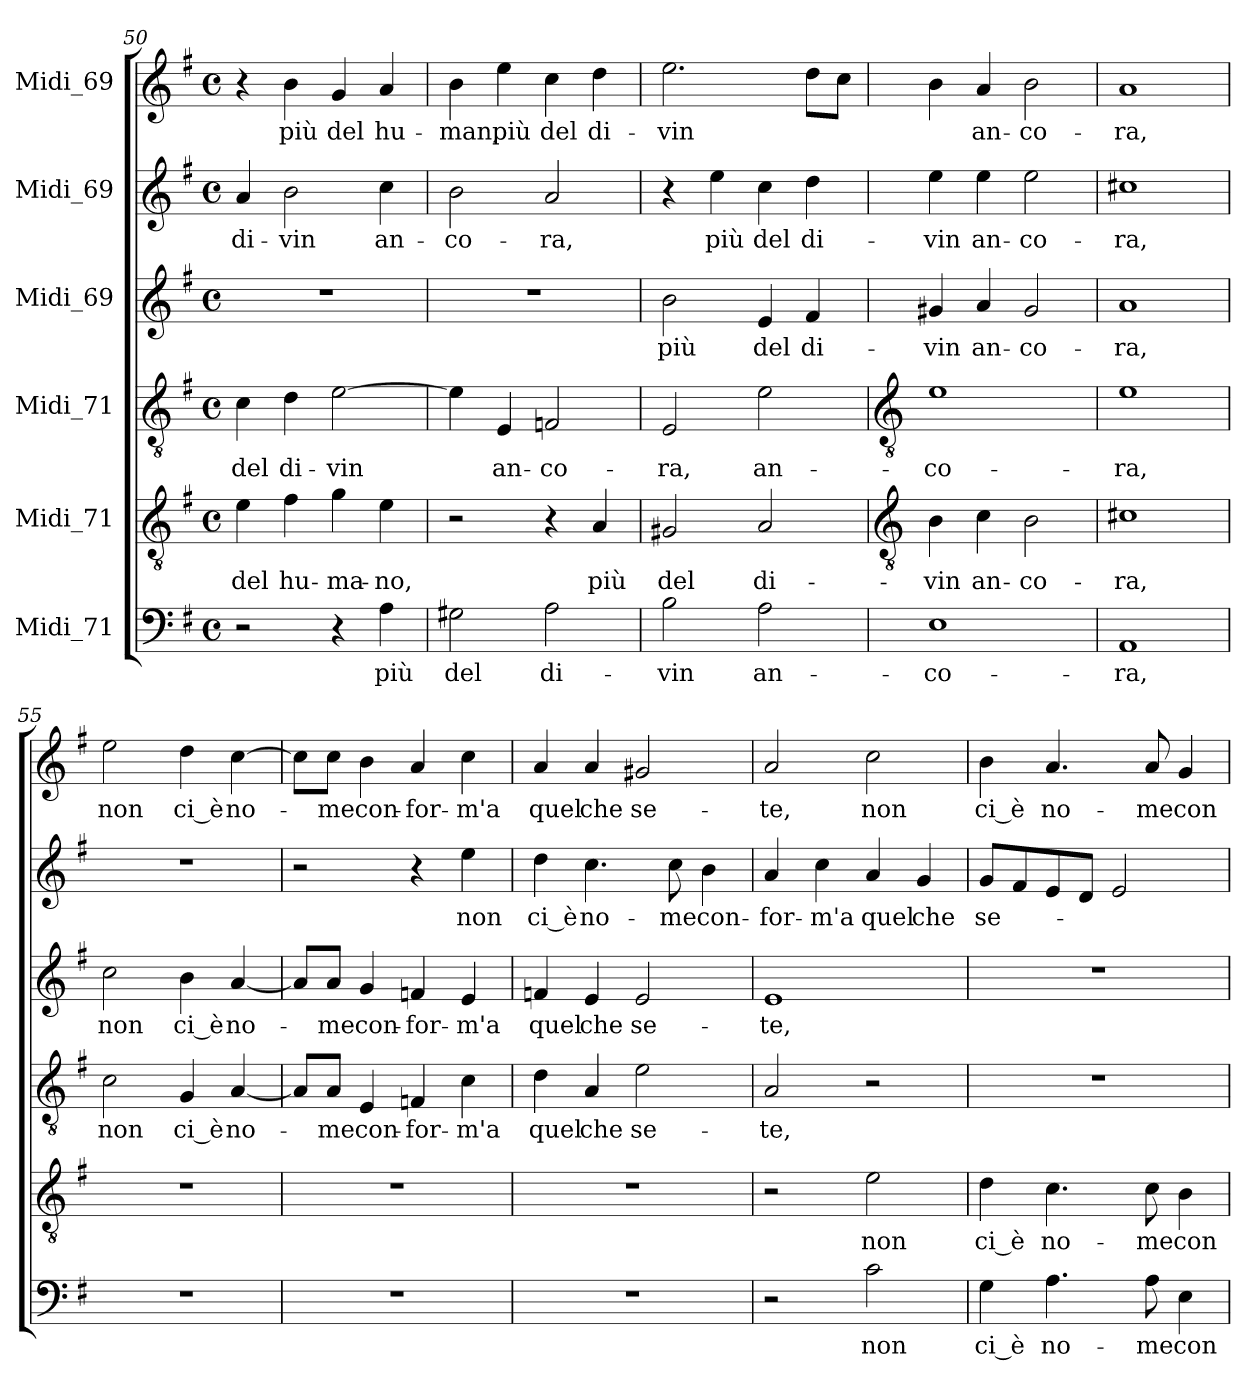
**kern	**text	**kern	**text	**kern	**text	**kern	**text	**kern	**text	**kern	**text
*part6	*part6	*part5	*part5	*part4	*part4	*part3	*part3	*part2	*part2	*part1	*part1
*staff6	*staff6	*staff5	*staff5	*staff4	*staff4	*staff3	*staff3	*staff2	*staff2	*staff1	*staff1
*I"Midi_71	*	*I"Midi_71	*	*I"Midi_71	*	*I"Midi_69	*	*I"Midi_69	*	*I"Midi_69	*
*clefF4	*	*clefGv2	*	*clefGv2	*	*clefG2	*	*clefG2	*	*clefG2	*
*k[f#]	*	*k[f#]	*	*k[f#]	*	*k[f#]	*	*k[f#]	*	*k[f#]	*
*G:	*	*G:	*	*G:	*	*G:	*	*G:	*	*G:	*
*M4/4	*	*M4/4	*	*M4/4	*	*M4/4	*	*M4/4	*	*M4/4	*
*met(c)	*	*met(c)	*	*met(c)	*	*met(c)	*	*met(c)	*	*met(c)	*
=50	=50	=50	=50	=50	=50	=50	=50	=50	=50	=50	=50
!	!	!	!LO:LY:b	!	!LO:LY:b	!	!	!	!LO:LY:b	!	!
2r	.	4e	del	4c	del	1r	.	4a	di-	4r	.
!	!	!	!LO:LY:b	!	!LO:LY:b	!	!	!	!LO:LY:b	!	!LO:LY:b
.	.	4f#	hu-	4d	di-	.	.	2b	-vin	4b	più
!	!	!	!LO:LY:b	!	!LO:LY:b	!	!	!	!	!	!LO:LY:b
4r	.	4g	-ma-	[2e	-vin	.	.	.	.	4g	del
!	!LO:LY:b	!	!LO:LY:b	!	!	!	!	!	!LO:LY:b	!	!LO:LY:b
4A	più	4e	-no,	.	.	.	.	4cc	an-	4a	hu-
=51	=51	=51	=51	=51	=51	=51	=51	=51	=51	=51	=51
!	!LO:LY:b	!	!	!	!	!	!	!	!LO:LY:b	!	!LO:LY:b
2G#X	del	2r	.	4e]	.	1r	.	2b	-co-	4b	-man,
!	!	!	!	!	!LO:LY:b	!	!	!	!	!	!LO:LY:b
.	.	.	.	4E	an-	.	.	.	.	4ee	più
!	!LO:LY:b	!	!	!	!LO:LY:b	!	!	!	!LO:LY:b	!	!LO:LY:b
2A	di-	4r	.	2Fn	-co-	.	.	2a	-ra,	4cc	del
!	!	!	!LO:LY:b	!	!	!	!	!	!	!	!LO:LY:b
.	.	4A	più	.	.	.	.	.	.	4dd	di-
=52	=52	=52	=52	=52	=52	=52	=52	=52	=52	=52	=52
!	!LO:LY:b	!	!LO:LY:b	!	!LO:LY:b	!	!LO:LY:b	!	!	!	!LO:LY:b
2B	-vin	2G#X	del	2E	-ra,	2b	più	4r	.	2.ee	-vin
!	!	!	!	!	!	!	!	!	!LO:LY:b	!	!
.	.	.	.	.	.	.	.	4ee	più	.	.
!	!LO:LY:b	!	!LO:LY:b	!	!LO:LY:b	!	!LO:LY:b	!	!LO:LY:b	!	!
2A	an-	2A	di-	2e	an-	4e	del	4cc	del	.	.
!	!	!	!	!	!	!	!LO:LY:b	!	!LO:LY:b	!	!
.	.	.	.	.	.	4f#	di-	4dd	di-	8ddL	.
.	.	.	.	.	.	.	.	.	.	8ccJ	.
!!LO:LB:g=z
=53	=53	=53	=53	=53	=53	=53	=53	=53	=53	=53	=53
*	*	*clefGv2	*	*clefGv2	*	*	*	*	*	*	*
!	!LO:LY:b	!	!LO:LY:b	!	!LO:LY:b	!	!LO:LY:b	!	!LO:LY:b	!	!
1E	-co-	4B	-vin	1e	-co-	4g#X	-vin	4ee	-vin	4b	.
!	!	!	!LO:LY:b	!	!	!	!LO:LY:b	!	!LO:LY:b	!	!LO:LY:b
.	.	4c	an-	.	.	4a	an-	4ee	an-	4a	an-
!	!	!	!LO:LY:b	!	!	!	!LO:LY:b	!	!LO:LY:b	!	!LO:LY:b
.	.	2B	-co-	.	.	2g#	-co-	2ee	-co-	2b	-co-
=54	=54	=54	=54	=54	=54	=54	=54	=54	=54	=54	=54
!	!LO:LY:b	!	!LO:LY:b	!	!LO:LY:b	!	!LO:LY:b	!	!LO:LY:b	!	!LO:LY:b
1AA	-ra,	1c#X	-ra,	1e	-ra,	1a	-ra,	1cc#X	-ra,	1a	-ra,
=55	=55	=55	=55	=55	=55	=55	=55	=55	=55	=55	=55
!	!	!	!	!	!LO:LY:b	!	!LO:LY:b	!	!	!	!LO:LY:b
1r	.	1r	.	2c	non	2cc	non	1r	.	2ee	non
!	!	!	!	!	!LO:LY:b	!	!LO:LY:b	!	!	!	!LO:LY:b
.	.	.	.	4G	ci_è	4b	ci_è	.	.	4dd	ci_è
!	!	!	!	!	!LO:LY:b	!	!LO:LY:b	!	!	!	!LO:LY:b
.	.	.	.	[4A	no-	[4a	no-	.	.	[4cc	no-
=56	=56	=56	=56	=56	=56	=56	=56	=56	=56	=56	=56
1r	.	1r	.	8AL]	.	8aL]	.	2r	.	8ccL]	.
!	!	!	!	!	!LO:LY:b	!	!LO:LY:b	!	!	!	!LO:LY:b
.	.	.	.	8AJ	-me	8aJ	-me	.	.	8ccJ	-me
!	!	!	!	!	!LO:LY:b	!	!LO:LY:b	!	!	!	!LO:LY:b
.	.	.	.	4E	con-	4g	con-	.	.	4b	con-
!	!	!	!	!	!LO:LY:b	!	!LO:LY:b	!	!	!	!LO:LY:b
.	.	.	.	4Fn	-for-	4fn	-for-	4r	.	4a	-for-
!	!	!	!	!	!LO:LY:b	!	!LO:LY:b	!	!LO:LY:b	!	!LO:LY:b
.	.	.	.	4c	-m'a	4e	-m'a	4ee	non	4cc	-m'a
=57	=57	=57	=57	=57	=57	=57	=57	=57	=57	=57	=57
!	!	!	!	!	!LO:LY:b	!	!LO:LY:b	!	!LO:LY:b	!	!LO:LY:b
1r	.	1r	.	4d	quel	4fn	quel	4dd	ci_è	4a	quel
!	!	!	!	!	!LO:LY:b	!	!LO:LY:b	!	!LO:LY:b	!	!LO:LY:b
.	.	.	.	4A	che	4e	che	4.cc	no-	4a	che
!	!	!	!	!	!LO:LY:b	!	!LO:LY:b	!	!	!	!LO:LY:b
.	.	.	.	2e	se-	2e	se-	.	.	2g#X	se-
!	!	!	!	!	!	!	!	!	!LO:LY:b	!	!
.	.	.	.	.	.	.	.	8cc	-me	.	.
!	!	!	!	!	!	!	!	!	!LO:LY:b	!	!
.	.	.	.	.	.	.	.	4b	con-	.	.
=58	=58	=58	=58	=58	=58	=58	=58	=58	=58	=58	=58
!	!	!	!	!	!LO:LY:b	!	!LO:LY:b	!	!LO:LY:b	!	!LO:LY:b
2r	.	2r	.	2A	-te,	1e	-te,	4a	-for-	2a	-te,
!	!	!	!	!	!	!	!	!	!LO:LY:b	!	!
.	.	.	.	.	.	.	.	4cc	-m'a	.	.
!	!LO:LY:b	!	!LO:LY:b	!	!	!	!	!	!LO:LY:b	!	!LO:LY:b
2c	non	2e	non	2r	.	.	.	4a	quel	2cc	non
!	!	!	!	!	!	!	!	!	!LO:LY:b	!	!
.	.	.	.	.	.	.	.	4g	che	.	.
=59	=59	=59	=59	=59	=59	=59	=59	=59	=59	=59	=59
!	!LO:LY:b	!	!LO:LY:b	!	!	!	!	!	!LO:LY:b	!	!LO:LY:b
4G	ci_è	4d	ci_è	1r	.	1r	.	8gL	se-	4b	ci_è
.	.	.	.	.	.	.	.	8f#	.	.	.
!	!LO:LY:b	!	!LO:LY:b	!	!	!	!	!	!	!	!LO:LY:b
4.A	no-	4.c	no-	.	.	.	.	8e	.	4.a	no-
.	.	.	.	.	.	.	.	8dJ	.	.	.
.	.	.	.	.	.	.	.	2e	.	.	.
!	!LO:LY:b	!	!LO:LY:b	!	!	!	!	!	!	!	!LO:LY:b
8A	-me	8c	-me	.	.	.	.	.	.	8a	-me
!	!LO:LY:b	!	!LO:LY:b	!	!	!	!	!	!	!	!LO:LY:b
4E	con-	4B	con-	.	.	.	.	.	.	4g	con-
=	=	=	=	=	=	=	=	=	=	=	=
*-	*-	*-	*-	*-	*-	*-	*-	*-	*-	*-	*-
